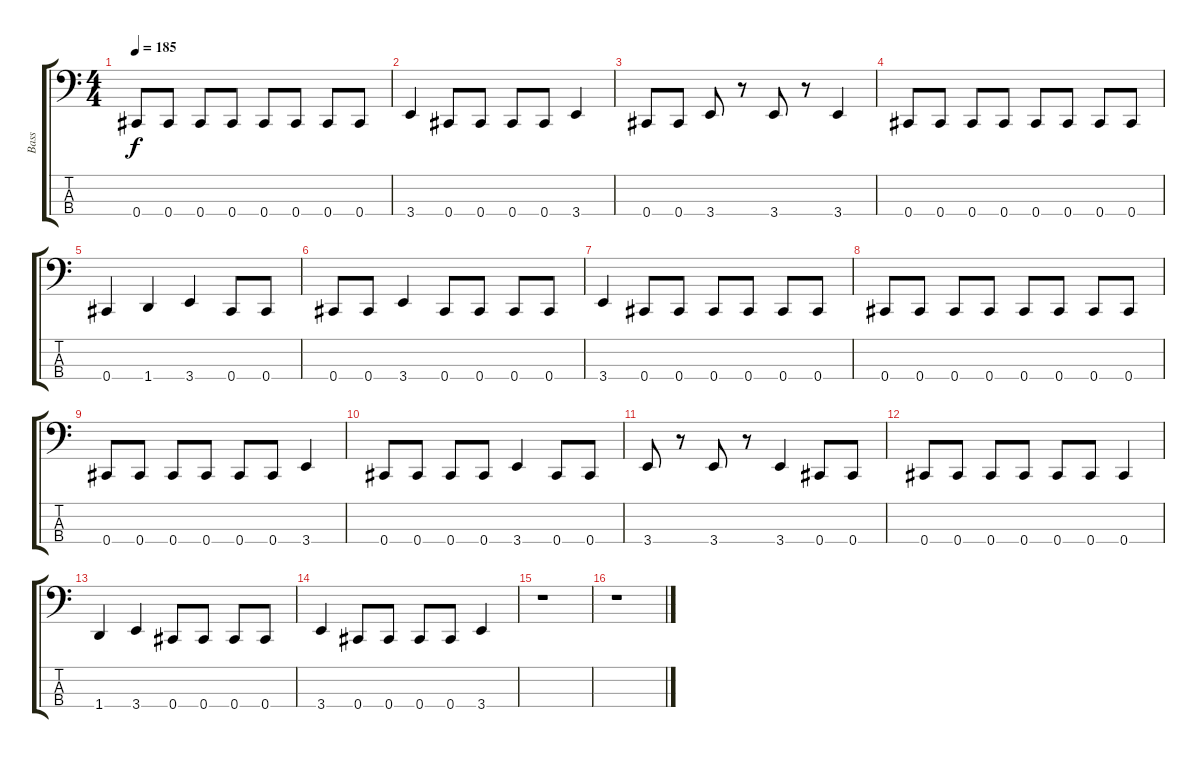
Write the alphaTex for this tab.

\track ("Bass" "Bass") {instrument electricbassfinger}
\staff {score tabs}
\tuning (Gb2 Db2 Ab1 Db1) {hide}
\ts (4 4)
\tempo 185
\clef f4
\ks c
0.4.8{dy f} 0.4.8 0.4.8 0.4.8 0.4.8 0.4.8 0.4.8 0.4.8 |
3.4.4 0.4.8 0.4.8 0.4.8 0.4.8 3.4.4 |
0.4.8 0.4.8 3.4.8 r.8 3.4.8 r.8 3.4.4 |
0.4.8 0.4.8 0.4.8 0.4.8 0.4.8 0.4.8 0.4.8 0.4.8 |
0.4.4 1.4.4 3.4.4 0.4.8 0.4.8 |
0.4.8 0.4.8 3.4.4 0.4.8 0.4.8 0.4.8 0.4.8 |
3.4.4 0.4.8 0.4.8 0.4.8 0.4.8 0.4.8 0.4.8 |
0.4.8 0.4.8 0.4.8 0.4.8 0.4.8 0.4.8 0.4.8 0.4.8 |
0.4.8 0.4.8 0.4.8 0.4.8 0.4.8 0.4.8 3.4.4 |
0.4.8 0.4.8 0.4.8 0.4.8 3.4.4 0.4.8 0.4.8 |
3.4.8 r.8 3.4.8 r.8 3.4.4 0.4.8 0.4.8 |
0.4.8 0.4.8 0.4.8 0.4.8 0.4.8 0.4.8 0.4.4 |
1.4.4 3.4.4 0.4.8 0.4.8 0.4.8 0.4.8 |
3.4.4 0.4.8 0.4.8 0.4.8 0.4.8 3.4.4 |
r.1 |
r.1
